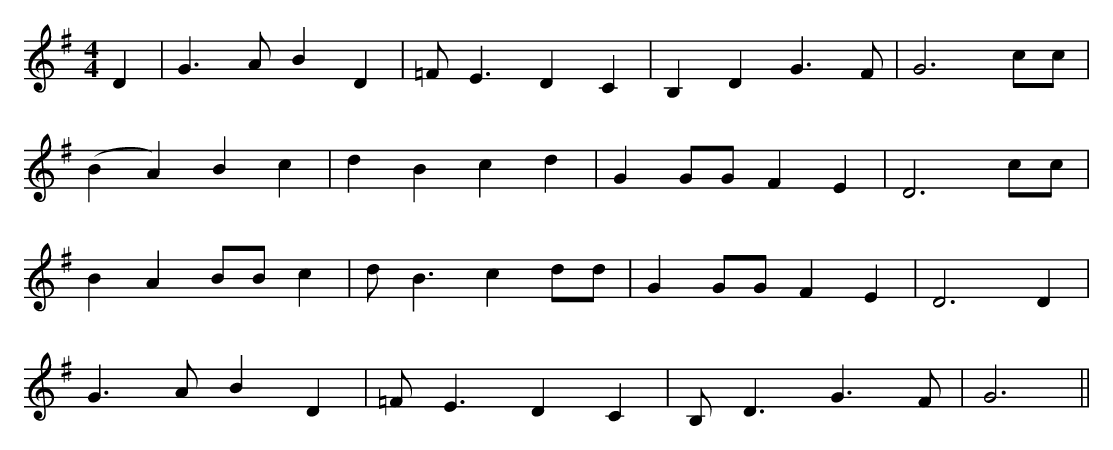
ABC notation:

X:1
M:4/4
K:Dmix
D2|G3AB2D2|=FE3D2C2|B,2D2G3F|G6cc|
(B2A2)B2c2|d2B2c2d2|G2GGF2E2|D6cc|
B2A2BBc2|dB3c2dd|G2GGF2E2|D6D2|
G3AB2D2|=FE3D2C2|B,D3G3F|G6||
